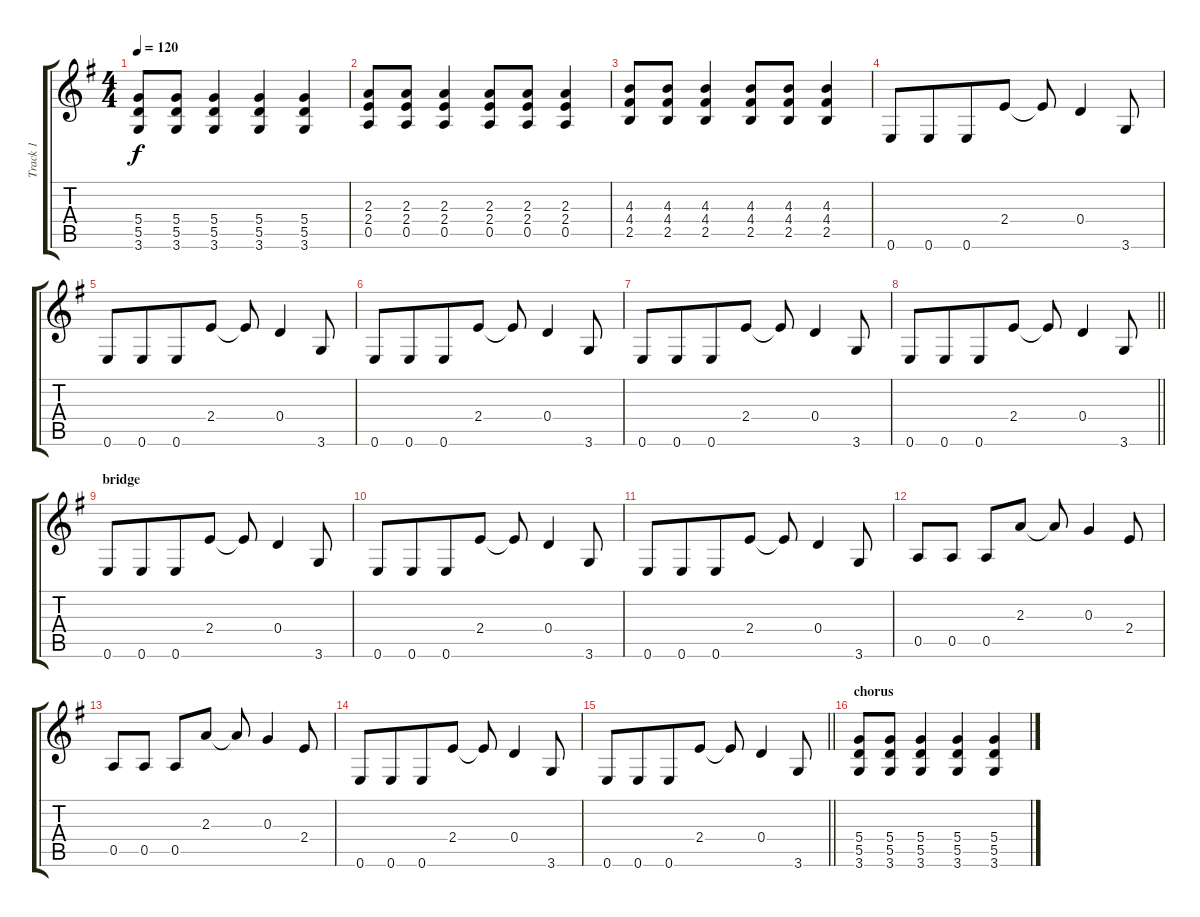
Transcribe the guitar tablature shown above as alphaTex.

\track ("Track 1" "Track 1") {instrument distortionguitar}
\staff {score tabs}
\tuning (E4 B3 G3 D3 A2 E2) {hide}
\ts (4 4)
\tempo 120
\clef g2
\ks g
(5.4 5.5 3.6).8{dy f} (5.4 5.5 3.6).8 (5.4 5.5 3.6).4 (5.4 5.5 3.6).4 (5.4 5.5 3.6).4 |
(2.3 2.4 0.5).8 (2.3 2.4 0.5).8 (2.3 2.4 0.5).4 (2.3 2.4 0.5).8 (2.3 2.4 0.5).8 (2.3 2.4 0.5).4 |
(4.3 4.4 2.5).8 (4.3 4.4 2.5).8 (4.3 4.4 2.5).4 (4.3 4.4 2.5).8 (4.3 4.4 2.5).8 (4.3 4.4 2.5).4 |
0.6.8 0.6.8{beam merge} 0.6.8 2.4.8 2.4{t}.8 0.4.4 3.6.8 |
0.6.8 0.6.8{beam merge} 0.6.8 2.4.8 2.4{t}.8 0.4.4 3.6.8 |
0.6.8 0.6.8{beam merge} 0.6.8 2.4.8 2.4{t}.8 0.4.4 3.6.8 |
0.6.8 0.6.8{beam merge} 0.6.8 2.4.8 2.4{t}.8 0.4.4 3.6.8 |
\barLineRight lightlight
0.6.8 0.6.8{beam merge} 0.6.8 2.4.8 2.4{t}.8 0.4.4 3.6.8 |
\section ("" "bridge")
0.6.8 0.6.8{beam merge} 0.6.8 2.4.8 2.4{t}.8 0.4.4 3.6.8 |
0.6.8 0.6.8{beam merge} 0.6.8 2.4.8 2.4{t}.8 0.4.4 3.6.8 |
0.6.8 0.6.8{beam merge} 0.6.8 2.4.8 2.4{t}.8 0.4.4 3.6.8 |
0.5.8 0.5.8 0.5.8 2.3.8 2.3{t}.8 0.3.4 2.4.8 |
0.5.8 0.5.8 0.5.8 2.3.8 2.3{t}.8 0.3.4 2.4.8 |
0.6.8 0.6.8{beam merge} 0.6.8 2.4.8 2.4{t}.8 0.4.4 3.6.8 |
\barLineRight lightlight
0.6.8 0.6.8{beam merge} 0.6.8 2.4.8 2.4{t}.8 0.4.4 3.6.8 |
\section ("" "chorus")
(5.4 5.5 3.6).8 (5.4 5.5 3.6).8 (5.4 5.5 3.6).4 (5.4 5.5 3.6).4 (5.4 5.5 3.6).4
